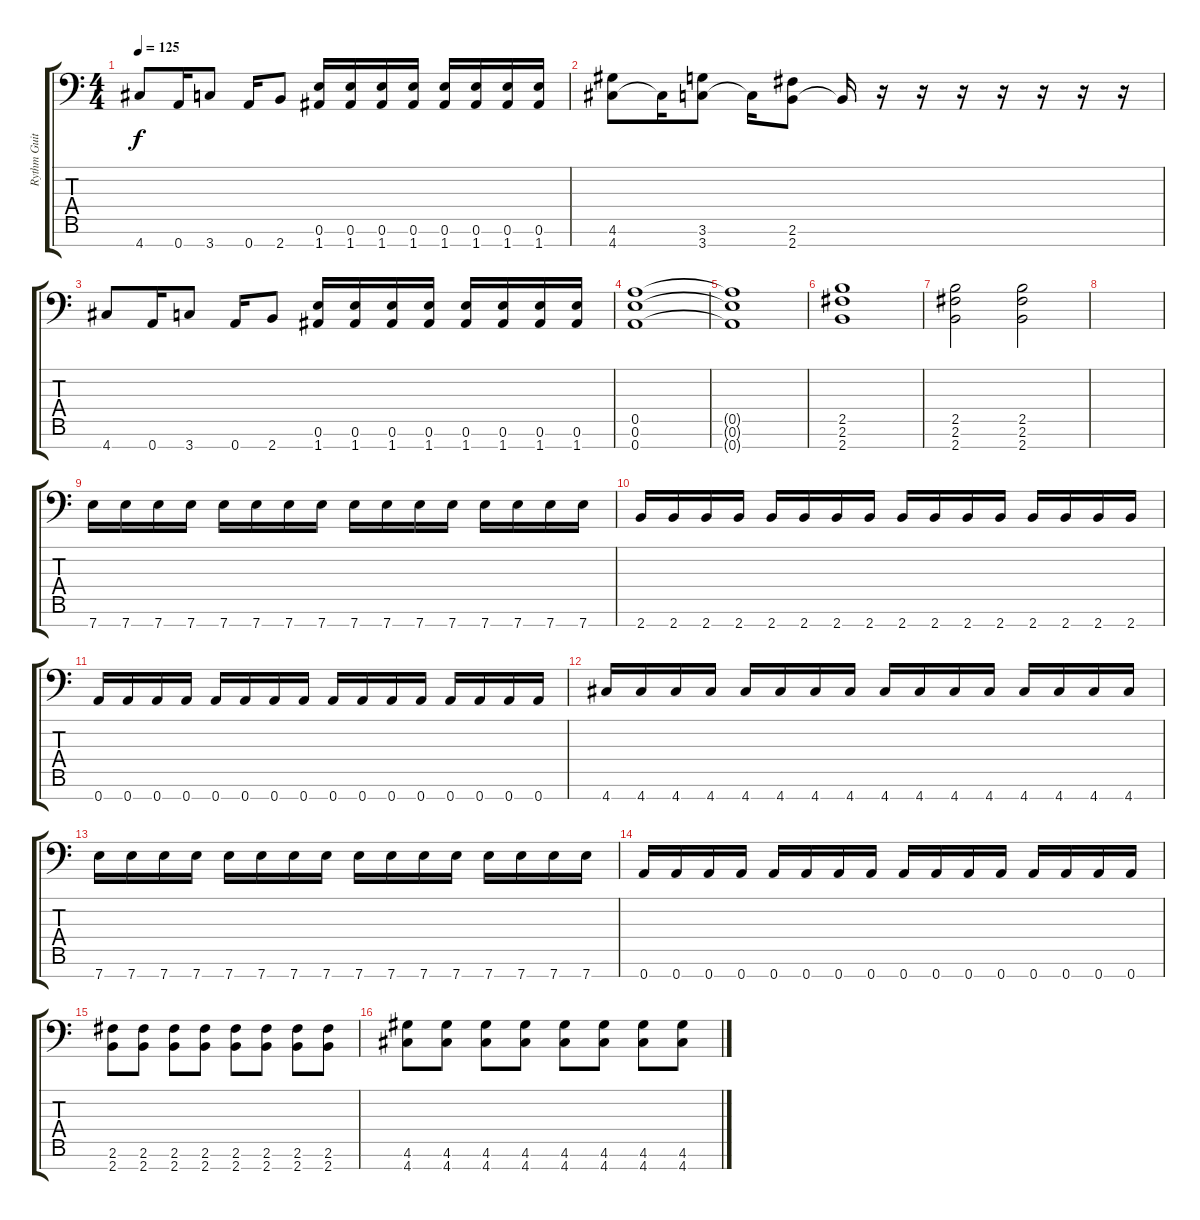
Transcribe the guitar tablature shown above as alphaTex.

\track ("Rythm Guitar-Distortion Guitar" "Rythm Guit") {instrument distortionguitar}
\staff {score tabs}
\tuning (E4 B3 G3 D3 A2 E2 A1) {hide}
\ts (4 4)
\tempo 125
\clef f4
\ks c
4.7.8{dy f} 0.7.16 3.7.8 0.7.16 2.7.8 (0.6 1.7).16 (0.6 1.7).16 (0.6 1.7).16 (0.6 1.7).16 (0.6 1.7).16 (0.6 1.7).16 (0.6 1.7).16 (0.6 1.7).16 |
(4.6 4.7).8 4.7{t}.16 (3.6 3.7).8 3.7{t}.16 (2.6 2.7).8 2.7{t}.16 r.16 r.16 r.16 r.16 r.16 r.16 r.16 |
4.7.8 0.7.16 3.7.8 0.7.16 2.7.8 (0.6 1.7).16 (0.6 1.7).16 (0.6 1.7).16 (0.6 1.7).16 (0.6 1.7).16 (0.6 1.7).16 (0.6 1.7).16 (0.6 1.7).16 |
(0.5 0.6 0.7).1 |
(0.5{t} 0.6{t} 0.7{t}).1 |
(2.5 2.6 2.7).1 |
(2.5 2.6 2.7).2 (2.5 2.6 2.7).2 |
|
7.7.16 7.7.16 7.7.16 7.7.16 7.7.16 7.7.16 7.7.16 7.7.16 7.7.16 7.7.16 7.7.16 7.7.16 7.7.16 7.7.16 7.7.16 7.7.16 |
2.7.16 2.7.16 2.7.16 2.7.16 2.7.16 2.7.16 2.7.16 2.7.16 2.7.16 2.7.16 2.7.16 2.7.16 2.7.16 2.7.16 2.7.16 2.7.16 |
0.7.16 0.7.16 0.7.16 0.7.16 0.7.16 0.7.16 0.7.16 0.7.16 0.7.16 0.7.16 0.7.16 0.7.16 0.7.16 0.7.16 0.7.16 0.7.16 |
4.7.16 4.7.16 4.7.16 4.7.16 4.7.16 4.7.16 4.7.16 4.7.16 4.7.16 4.7.16 4.7.16 4.7.16 4.7.16 4.7.16 4.7.16 4.7.16 |
7.7.16 7.7.16 7.7.16 7.7.16 7.7.16 7.7.16 7.7.16 7.7.16 7.7.16 7.7.16 7.7.16 7.7.16 7.7.16 7.7.16 7.7.16 7.7.16 |
0.7.16 0.7.16 0.7.16 0.7.16 0.7.16 0.7.16 0.7.16 0.7.16 0.7.16 0.7.16 0.7.16 0.7.16 0.7.16 0.7.16 0.7.16 0.7.16 |
(2.6 2.7).8 (2.6 2.7).8 (2.6 2.7).8 (2.6 2.7).8 (2.6 2.7).8 (2.6 2.7).8 (2.6 2.7).8 (2.6 2.7).8 |
(4.6 4.7).8 (4.6 4.7).8 (4.6 4.7).8 (4.6 4.7).8 (4.6 4.7).8 (4.6 4.7).8 (4.6 4.7).8 (4.6 4.7).8
